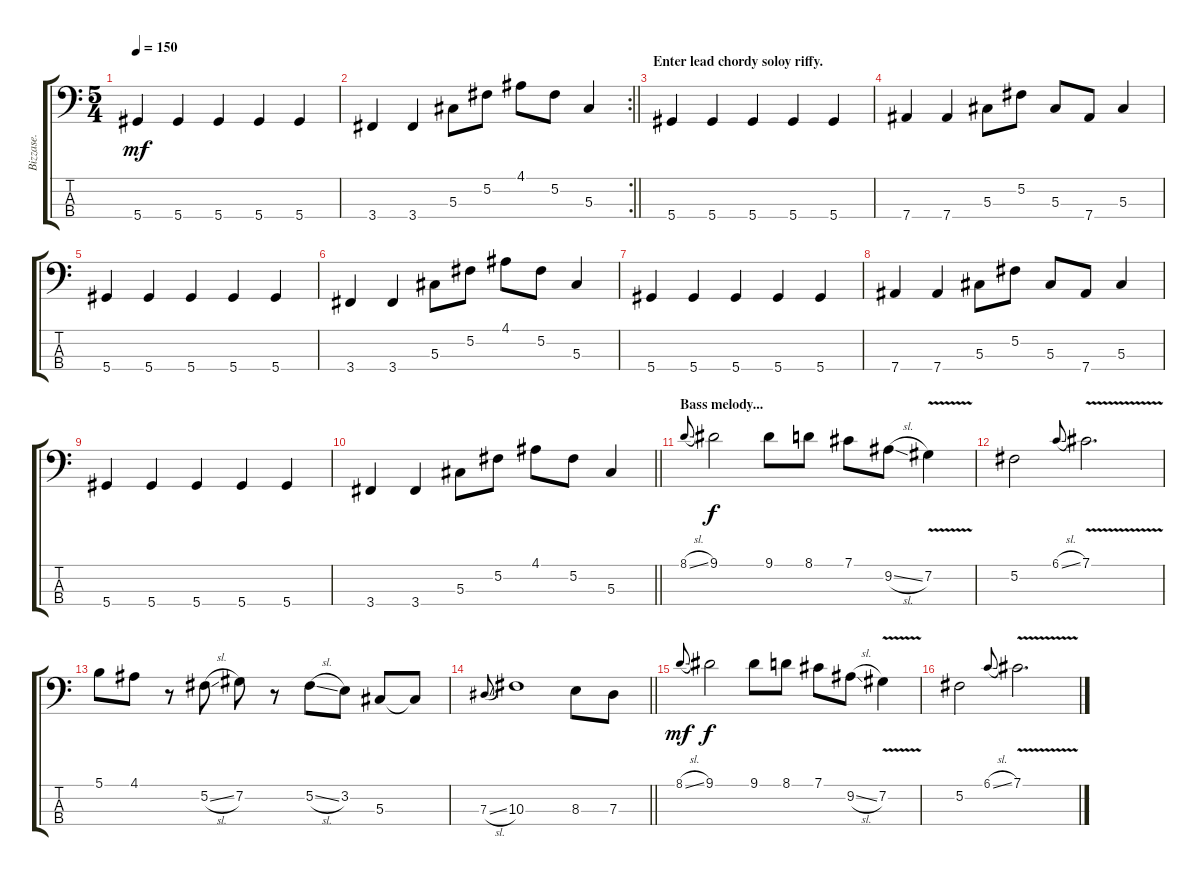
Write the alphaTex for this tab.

\track ("Bizzase." "Bizzase.") {instrument electricbasspick}
\staff {score tabs}
\tuning (Gb2 Db2 Ab1 Eb1) {hide}
\ts (5 4)
\tempo 150
\clef f4
\ks c
5.4.4{dy mf} 5.4.4 5.4.4 5.4.4 5.4.4 |
\rc 2
\barLineRight lightlight
3.4.4 3.4.4 5.3.8 5.2.8 4.1.8 5.2.8 5.3.4 |
\section ("" "Enter lead chordy soloy riffy.")
5.4.4 5.4.4 5.4.4 5.4.4 5.4.4 |
7.4.4 7.4.4 5.3.8 5.2.8 5.3.8 7.4.8 5.3.4 |
5.4.4 5.4.4 5.4.4 5.4.4 5.4.4 |
3.4.4 3.4.4 5.3.8 5.2.8 4.1.8 5.2.8 5.3.4 |
5.4.4 5.4.4 5.4.4 5.4.4 5.4.4 |
7.4.4 7.4.4 5.3.8 5.2.8 5.3.8 7.4.8 5.3.4 |
5.4.4 5.4.4 5.4.4 5.4.4 5.4.4 |
\barLineRight lightlight
3.4.4 3.4.4 5.3.8 5.2.8 4.1.8 5.2.8 5.3.4 |
\section ("" "Bass melody...")
8.1{sl}.8{gr onbeat} 9.1.2{dy f} 9.1.8 8.1.8 7.1.8 9.2{sl}.8 7.2{v}.4 |
5.2.2 6.1{sl}.8{gr onbeat} 7.1{v}.2{d} |
5.1.8 4.1.8 r.8 5.2{sl}.8 7.2.8 r.8 5.2{sl}.8 3.2.8 5.3.8 5.3{t}.8 |
\barLineRight lightlight
7.3{sl}.8{gr onbeat} 10.3.1 8.3.8 7.3.8 |
8.1{sl}.8{gr onbeat dy mf} 9.1.2{dy f} 9.1.8 8.1.8 7.1.8 9.2{sl}.8 7.2{v}.4 |
5.2.2 6.1{sl}.8{gr onbeat} 7.1{v}.2{d}
